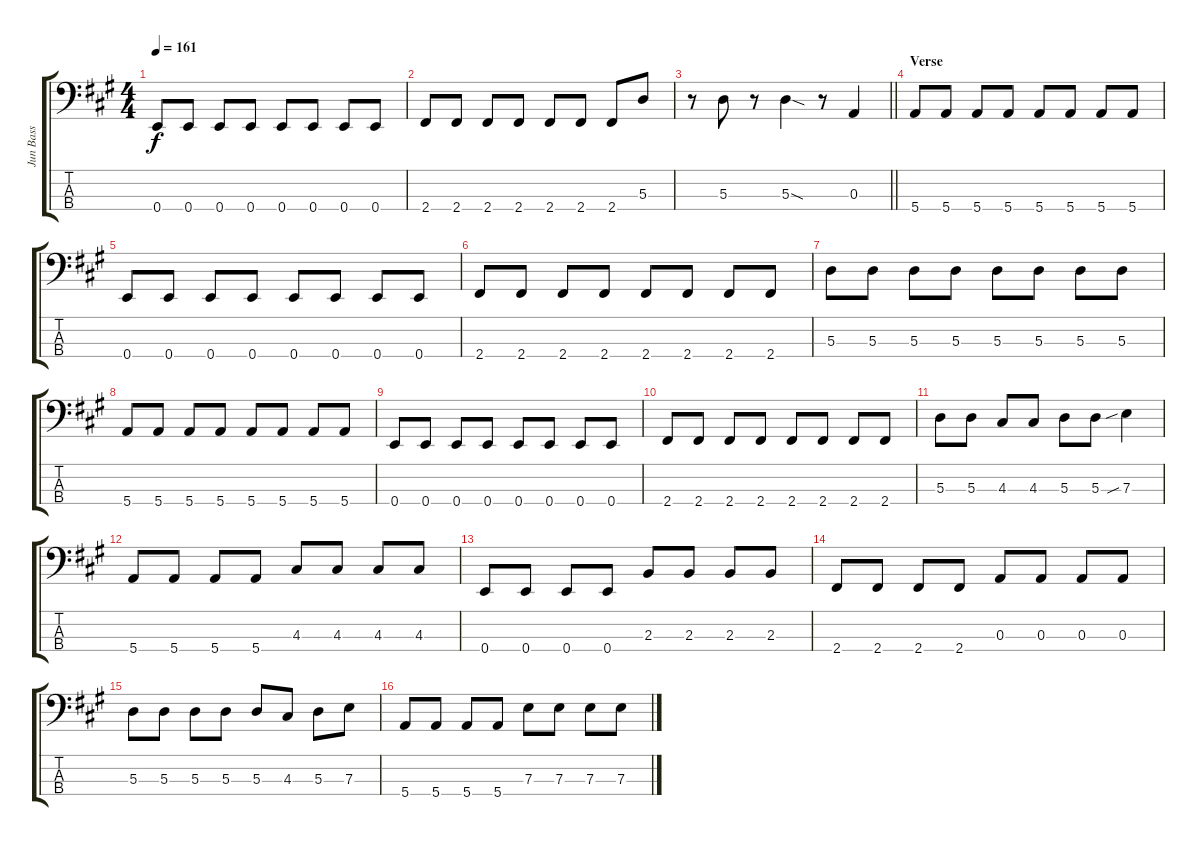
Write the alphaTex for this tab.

\track ("Jun Bass" "Jun Bass") {instrument electricbassfinger}
\staff {score tabs}
\tuning (G2 D2 A1 E1) {hide}
\ts (4 4)
\tempo 161
\clef f4
\ks a
0.4.8{dy f} 0.4.8 0.4.8 0.4.8 0.4.8 0.4.8 0.4.8 0.4.8 |
2.4.8 2.4.8 2.4.8 2.4.8 2.4.8 2.4.8 2.4.8 5.3.8 |
\barLineRight lightlight
r.8 5.3.8 r.8 5.3{sod}.4 r.8 0.3.4 |
\section ("" "Verse")
5.4.8 5.4.8 5.4.8 5.4.8 5.4.8 5.4.8 5.4.8 5.4.8 |
0.4.8 0.4.8 0.4.8 0.4.8 0.4.8 0.4.8 0.4.8 0.4.8 |
2.4.8 2.4.8 2.4.8 2.4.8 2.4.8 2.4.8 2.4.8 2.4.8 |
5.3.8 5.3.8 5.3.8 5.3.8 5.3.8 5.3.8 5.3.8 5.3.8 |
5.4.8 5.4.8 5.4.8 5.4.8 5.4.8 5.4.8 5.4.8 5.4.8 |
0.4.8 0.4.8 0.4.8 0.4.8 0.4.8 0.4.8 0.4.8 0.4.8 |
2.4.8 2.4.8 2.4.8 2.4.8 2.4.8 2.4.8 2.4.8 2.4.8 |
5.3.8 5.3.8 4.3.8 4.3.8 5.3.8 5.3.8 7.3{sib}.4 |
5.4.8 5.4.8 5.4.8 5.4.8 4.3.8 4.3.8 4.3.8 4.3.8 |
0.4.8 0.4.8 0.4.8 0.4.8 2.3.8 2.3.8 2.3.8 2.3.8 |
2.4.8 2.4.8 2.4.8 2.4.8 0.3.8 0.3.8 0.3.8 0.3.8 |
5.3.8 5.3.8 5.3.8 5.3.8 5.3.8 4.3.8 5.3.8 7.3.8 |
5.4.8 5.4.8 5.4.8 5.4.8 7.3.8 7.3.8 7.3.8 7.3.8
